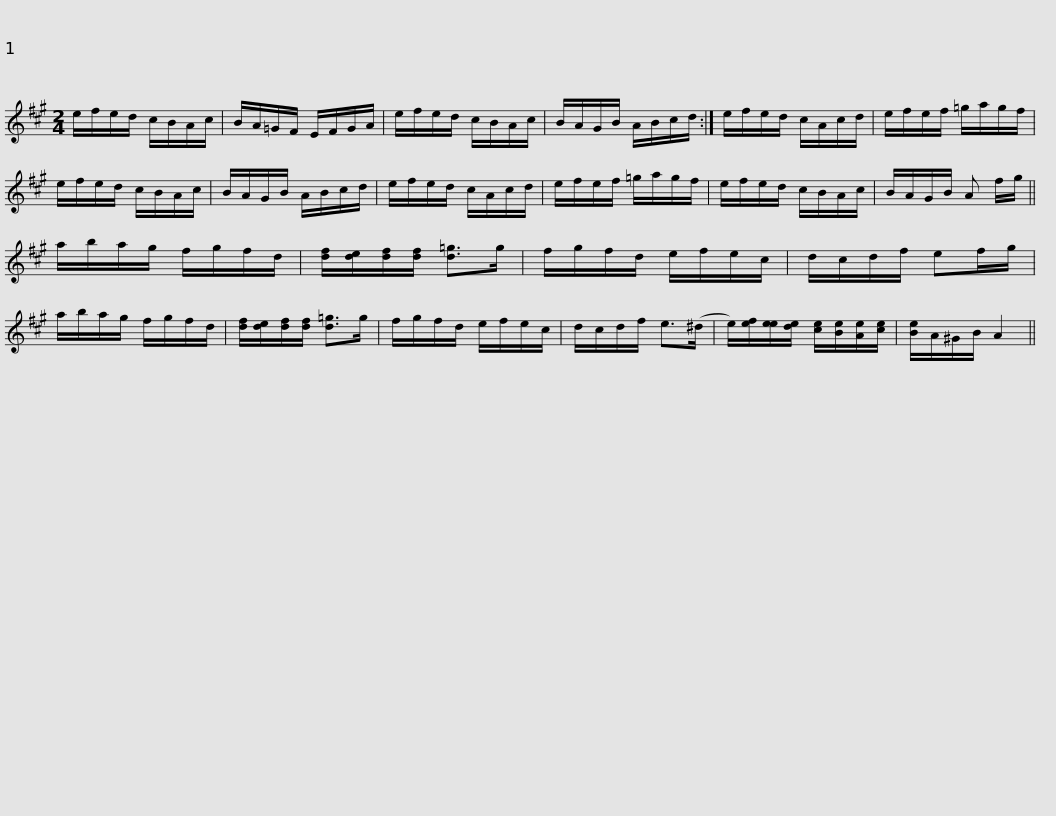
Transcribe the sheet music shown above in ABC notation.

X:1
L:1/8
M:2/4
I:linebreak $
K:A
V:1 treble
V:1
 e/f/e/d/ c/B/A/c/ | B/A/=G/F/ E/F/G/A/ | e/f/e/d/ c/B/A/c/ | B/A/G/B/ A/B/c/d/ :| e/f/e/d/ c/A/c/d/ |$ %5
 e/f/e/f/ =g/a/g/f/ | e/f/e/d/ c/B/A/c/ | B/A/G/B/ A/B/c/d/ | e/f/e/d/ c/A/c/d/ | e/f/e/f/ =g/a/g/f/ | %10
 e/f/e/d/ c/B/A/c/ |$ B/A/G/B/ A f/g/ || a/b/a/g/ f/g/f/d/ | [df]/[de]/[df]/[df]/ [d=g]>g | f/g/f/d/ e/f/e/c/ | %15
 d/c/d/f/ ef/g/ | a/b/a/g/ f/g/f/d/ |$ [df]/[de]/[df]/[df]/ [d=g]>g | f/g/f/d/ e/f/e/c/ | d/c/d/f/ e>(^d | %20
 e/)[ef]/[ee]/[de]/ [ce]/[Be]/[Ae]/[ce]/ | [Be]/A/^G/B/ A2 || %22
